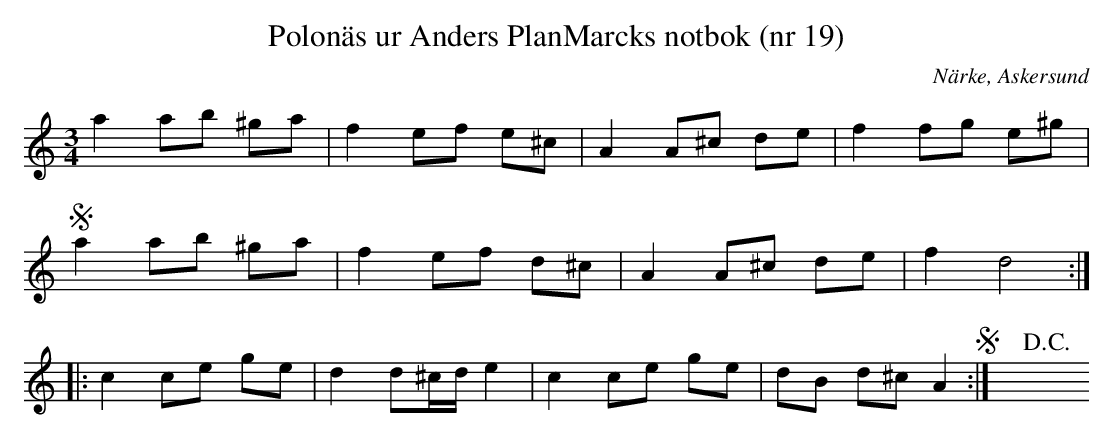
X:1
T:Polonäs ur Anders PlanMarcks notbok (nr 19)
O:Närke, Askersund
M:3/4
L:1/8
K:DDor
a2 ab ^ga | f2 ef e^c | A2 A^c de | f2 fg e^g |S
a2 ab ^ga | f2 ef d^c | A2 A^c de | f2 d4 ::
c2 ce ge | d2 d^c/d/ e2 | c2 ce ge | dB d^c A2 S:| x!D.C.!x
